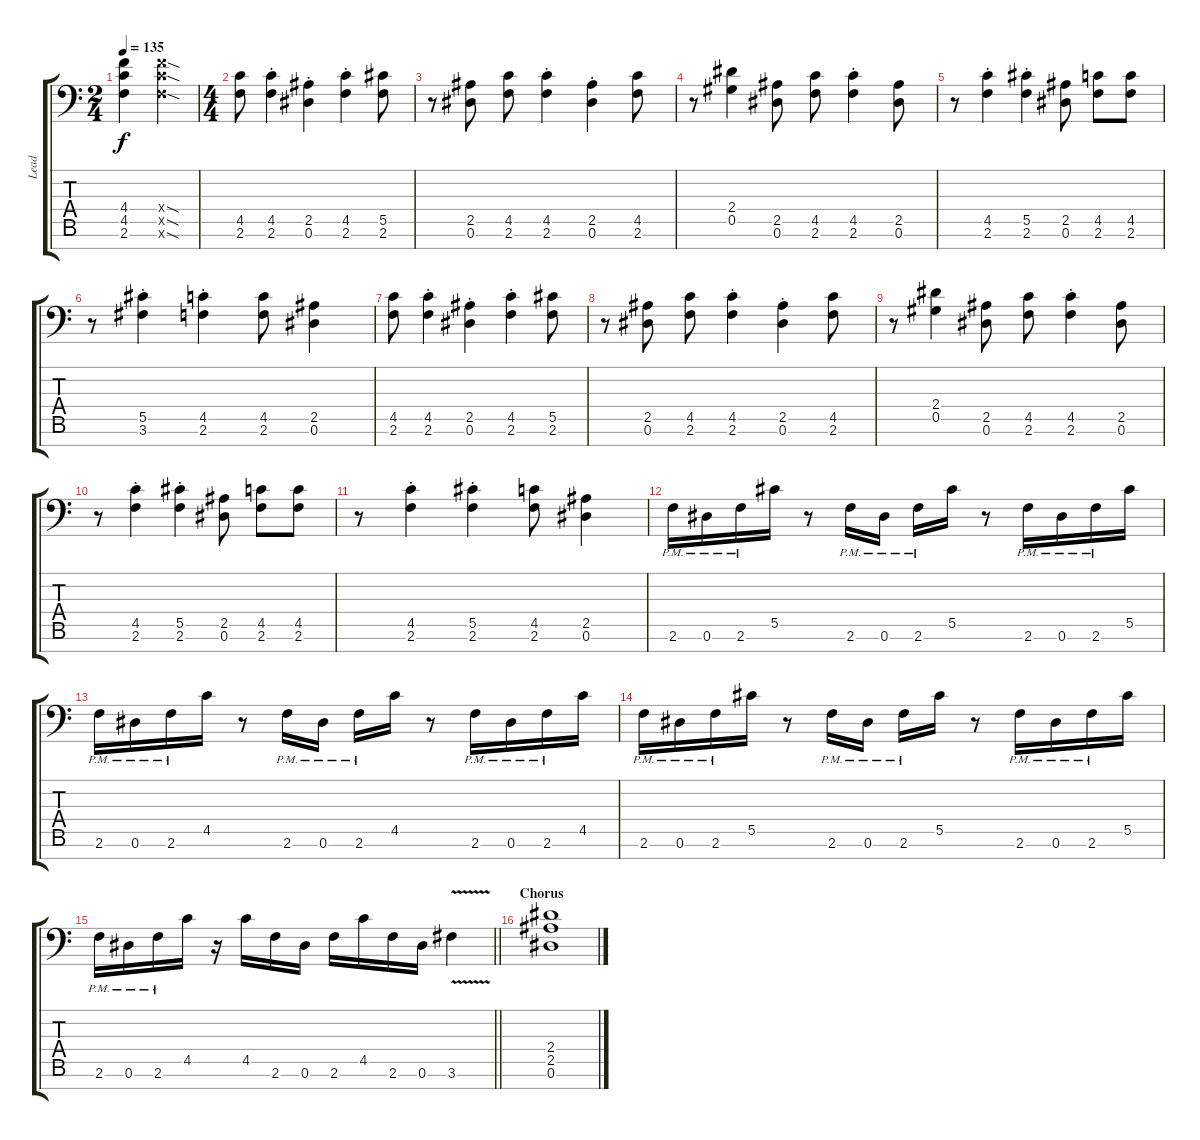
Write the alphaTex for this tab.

\track ("Lead" "Lead") {instrument distortionguitar}
\staff {score tabs}
\tuning (Eb4 Bb3 Gb3 Db3 Ab2 Eb2 Bb1) {hide}
\ts (2 4)
\tempo 135
\clef f4
\ks c
(4.4{t} 4.5{t} 2.6{t}).4{dy f} (4.4{sod x} 4.5{sod x} 2.6{sod x}).4 |
\ts (4 4)
(4.5 2.6).8 (4.5{st} 2.6{st}).4 (2.5{st} 0.6{st}).4 (4.5{st} 2.6{st}).4 (5.5 2.6).8 |
r.8 (2.5 0.6).8 (4.5 2.6).8 (4.5{st} 2.6{st}).4 (2.5{st} 0.6{st}).4 (4.5 2.6).8 |
r.8 (2.4 0.5).4 (2.5 0.6).8 (4.5 2.6).8 (4.5{st} 2.6{st}).4 (2.5 0.6).8 |
r.8 (4.5{st} 2.6{st}).4 (5.5{st} 2.6{st}).4 (2.5 0.6).8 (4.5 2.6).8 (4.5 2.6).8 |
r.8 (5.5{st} 3.6{st}).4 (4.5{st} 2.6{st}).4 (4.5 2.6).8 (2.5 0.6).4 |
(4.5 2.6).8 (4.5{st} 2.6{st}).4 (2.5{st} 0.6{st}).4 (4.5{st} 2.6{st}).4 (5.5 2.6).8 |
r.8 (2.5 0.6).8 (4.5 2.6).8 (4.5{st} 2.6{st}).4 (2.5{st} 0.6{st}).4 (4.5 2.6).8 |
r.8 (2.4 0.5).4 (2.5 0.6).8 (4.5 2.6).8 (4.5{st} 2.6{st}).4 (2.5 0.6).8 |
r.8 (4.5{st} 2.6{st}).4 (5.5{st} 2.6{st}).4 (2.5 0.6).8 (4.5 2.6).8 (4.5 2.6).8 |
r.8 (4.5{st} 2.6{st}).4 (5.5{st} 2.6{st}).4 (4.5 2.6).8 (2.5 0.6).4 |
2.6{pm}.16 0.6{pm}.16 2.6{pm}.16 5.5.16 r.8 2.6{pm}.16 0.6{pm}.16 2.6{pm}.16 5.5.16 r.8 2.6{pm}.16 0.6{pm}.16 2.6{pm}.16 5.5.16 |
2.6{pm}.16 0.6{pm}.16 2.6{pm}.16 4.5.16 r.8 2.6{pm}.16 0.6{pm}.16 2.6{pm}.16 4.5.16 r.8 2.6{pm}.16 0.6{pm}.16 2.6{pm}.16 4.5.16 |
2.6{pm}.16 0.6{pm}.16 2.6{pm}.16 5.5.16 r.8 2.6{pm}.16 0.6{pm}.16 2.6{pm}.16 5.5.16 r.8 2.6{pm}.16 0.6{pm}.16 2.6{pm}.16 5.5.16 |
\barLineRight lightlight
2.6{pm}.16 0.6{pm}.16 2.6{pm}.16 4.5.16 r.16 4.5.16 2.6.16 0.6.16 2.6.16 4.5.16 2.6.16 0.6.16 3.6{v}.4 |
\section ("" "Chorus")
(2.4 2.5 0.6).1
